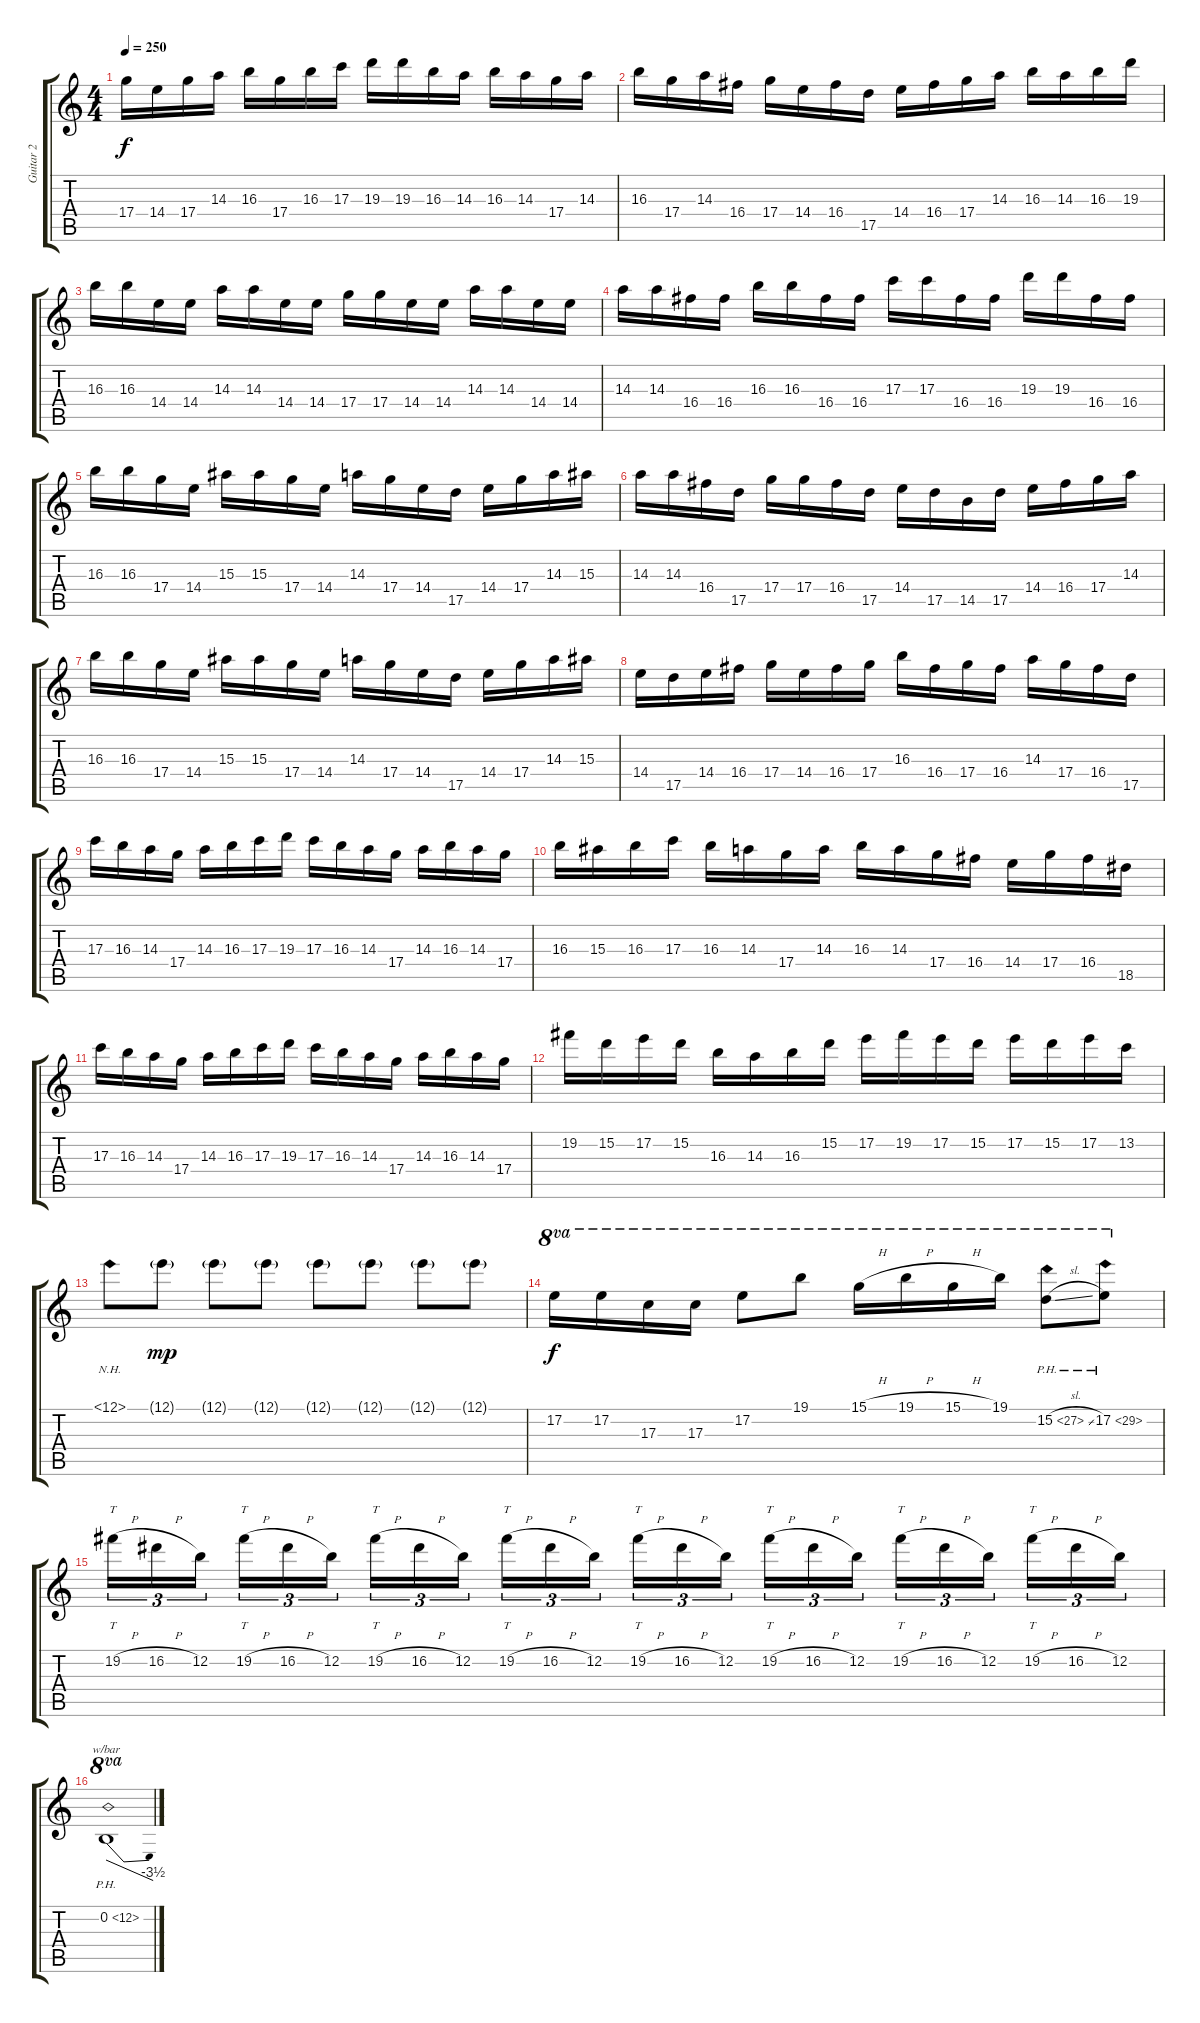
\track ("Guitar 2" "Guitar 2") {instrument overdrivenguitar}
\staff {score tabs}
\tuning (E4 B3 G3 D3 A2 E2) {hide}
\ts (4 4)
\tempo 250
\clef g2
\ks c
17.4.16{dy f} 14.4.16 17.4.16 14.3.16 16.3.16 17.4.16 16.3.16 17.3.16 19.3.16 19.3.16 16.3.16 14.3.16 16.3.16 14.3.16 17.4.16 14.3.16 |
16.3.16 17.4.16 14.3.16 16.4.16 17.4.16 14.4.16 16.4.16 17.5.16 14.4.16 16.4.16 17.4.16 14.3.16 16.3.16 14.3.16 16.3.16 19.3.16 |
16.3.16 16.3.16 14.4.16 14.4.16 14.3.16 14.3.16 14.4.16 14.4.16 17.4.16 17.4.16 14.4.16 14.4.16 14.3.16 14.3.16 14.4.16 14.4.16 |
14.3.16 14.3.16 16.4.16 16.4.16 16.3.16 16.3.16 16.4.16 16.4.16 17.3.16 17.3.16 16.4.16 16.4.16 19.3.16 19.3.16 16.4.16 16.4.16 |
16.3.16 16.3.16 17.4.16 14.4.16 15.3.16 15.3.16 17.4.16 14.4.16 14.3.16 17.4.16 14.4.16 17.5.16 14.4.16 17.4.16 14.3.16 15.3.16 |
14.3.16 14.3.16 16.4.16 17.5.16 17.4.16 17.4.16 16.4.16 17.5.16 14.4.16 17.5.16 14.5.16 17.5.16 14.4.16 16.4.16 17.4.16 14.3.16 |
16.3.16 16.3.16 17.4.16 14.4.16 15.3.16 15.3.16 17.4.16 14.4.16 14.3.16 17.4.16 14.4.16 17.5.16 14.4.16 17.4.16 14.3.16 15.3.16 |
14.4.16 17.5.16 14.4.16 16.4.16 17.4.16 14.4.16 16.4.16 17.4.16 16.3.16 16.4.16 17.4.16 16.4.16 14.3.16 17.4.16 16.4.16 17.5.16 |
17.3.16 16.3.16 14.3.16 17.4.16 14.3.16 16.3.16 17.3.16 19.3.16 17.3.16 16.3.16 14.3.16 17.4.16 14.3.16 16.3.16 14.3.16 17.4.16 |
16.3.16 15.3.16 16.3.16 17.3.16 16.3.16 14.3.16 17.4.16 14.3.16 16.3.16 14.3.16 17.4.16 16.4.16 14.4.16 17.4.16 16.4.16 18.5.16 |
17.3.16 16.3.16 14.3.16 17.4.16 14.3.16 16.3.16 17.3.16 19.3.16 17.3.16 16.3.16 14.3.16 17.4.16 14.3.16 16.3.16 14.3.16 17.4.16 |
19.2.16 15.2.16 17.2.16 15.2.16 16.3.16 14.3.16 16.3.16 15.2.16 17.2.16 19.2.16 17.2.16 15.2.16 17.2.16 15.2.16 17.2.16 13.2.16 |
12.1{nh}.8 12.1{g}.8{dy mp} 12.1{g}.8 12.1{g}.8 12.1{g}.8 12.1{g}.8 12.1{g}.8 12.1{g}.8 |
17.2.16{ot 8va dy f} 17.2.16{ot 8va} 17.3.16{ot 8va} 17.3.16{ot 8va} 17.2.8{ot 8va} 19.1.8{ot 8va} 15.1{h}.16{ot 8va} 19.1{h}.16{ot 8va} 15.1{h}.16{ot 8va} 19.1.16{ot 8va} 15.2{ph 12 sl}.8{ot 8va} 17.2{ph 12}.8{ot 8va} |
19.2{h}.16{tt tu (3 2)} 16.2{h}.16{tu (3 2)} 12.2.16{tu (3 2) beam splitsecondary} 19.2{h}.16{tt tu (3 2)} 16.2{h}.16{tu (3 2)} 12.2.16{tu (3 2)} 19.2{h}.16{tt tu (3 2)} 16.2{h}.16{tu (3 2)} 12.2.16{tu (3 2) beam splitsecondary} 19.2{h}.16{tt tu (3 2)} 16.2{h}.16{tu (3 2)} 12.2.16{tu (3 2)} 19.2{h}.16{tt tu (3 2)} 16.2{h}.16{tu (3 2)} 12.2.16{tu (3 2) beam splitsecondary} 19.2{h}.16{tt tu (3 2)} 16.2{h}.16{tu (3 2)} 12.2.16{tu (3 2)} 19.2{h}.16{tt tu (3 2)} 16.2{h}.16{tu (3 2)} 12.2.16{tu (3 2) beam splitsecondary} 19.2{h}.16{tt tu (3 2)} 16.2{h}.16{tu (3 2)} 12.2.16{tu (3 2)} |
0.2{ph 12}.1{tbe (dive default 0 0 60 -14) ot 8va}
